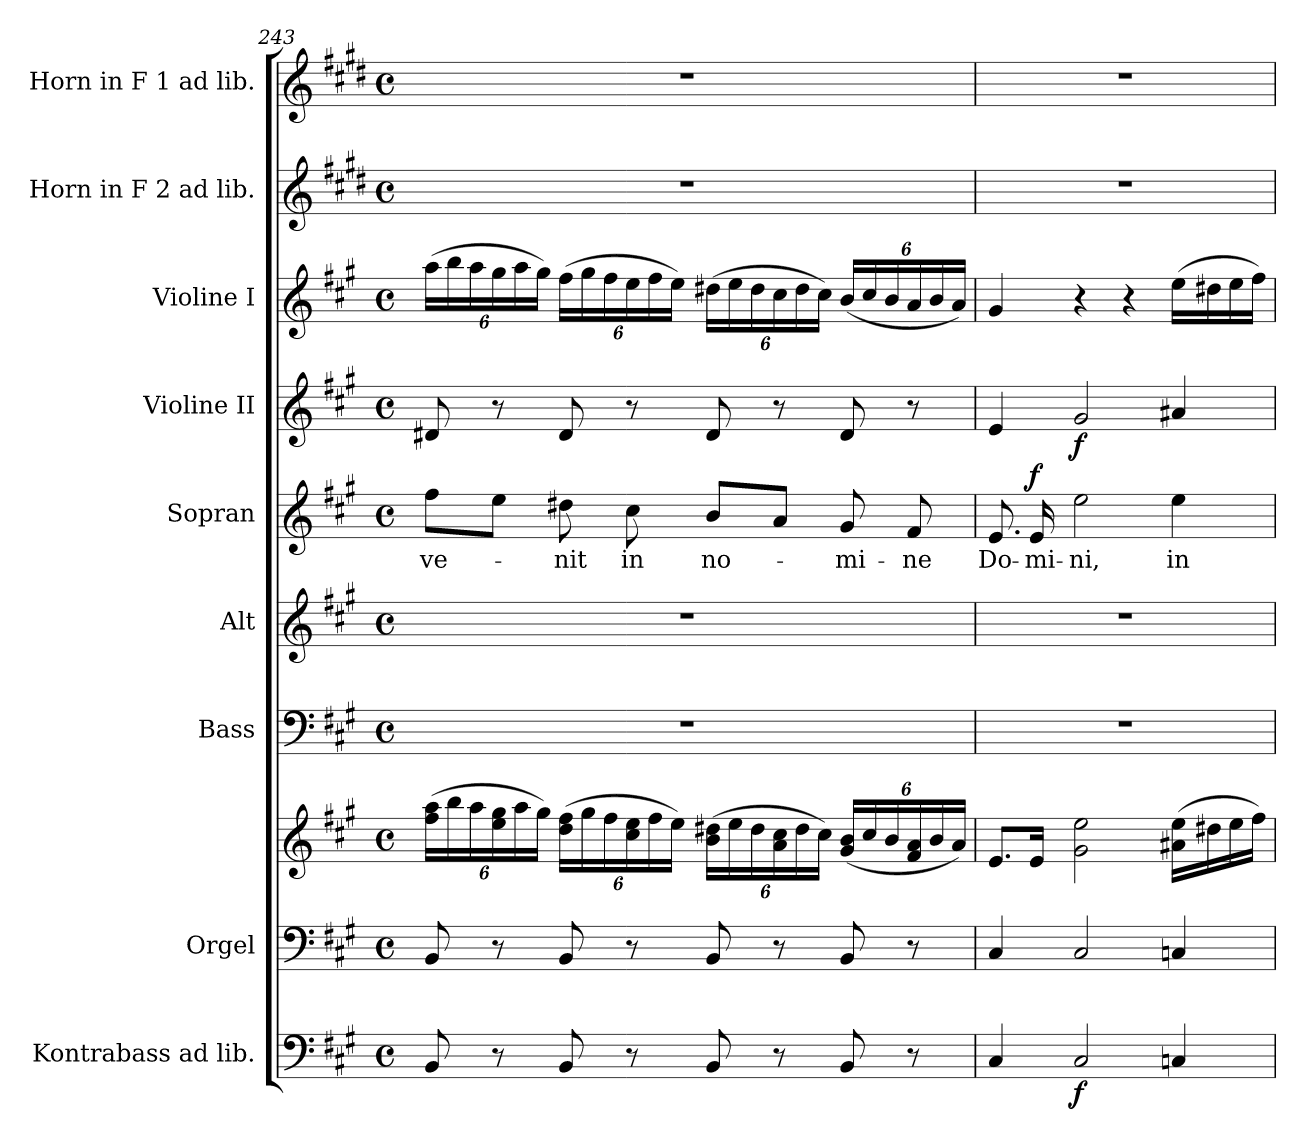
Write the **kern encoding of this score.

**kern	**dynam	**kern	**kern	**kern	**kern	**kern	**text	**dynam	**kern	**dynam	**kern	**kern	**kern
*part9	*part9	*part8	*part8	*part7	*part6	*part5	*part5	*part5	*part4	*part4	*part3	*part2	*part1
*staff10	*staff10	*staff9	*staff8	*staff7	*staff6	*staff5	*staff5	*staff5	*staff4	*staff4	*staff3	*staff2	*staff1
*I"Kontrabass ad lib.	*	*I"Orgel	*	*I"Bass	*I"Alt	*I"Sopran	*	*	*I"Violine II	*	*I"Violine I	*I"Horn in F 2 ad lib.	*I"Horn in F 1 ad lib.
*I'Kb.	*	*I'Org.	*	*I'B.	*I'A.	*I'S.	*	*	*I'Vl. II	*	*I'Vl. I	*	*
*clefF4	*	*clefF4	*clefG2	*clefF4	*clefG2	*clefG2	*	*	*clefG2	*	*clefG2	*clefG2	*clefG2
*ITrd7c12	*	*	*	*	*	*	*	*	*	*	*	*ITrd4c7	*ITrd4c7
*k[f#c#g#]	*	*k[f#c#g#]	*k[f#c#g#]	*k[f#c#g#]	*k[f#c#g#]	*k[f#c#g#]	*	*	*k[f#c#g#]	*	*k[f#c#g#]	*k[f#c#g#]	*k[f#c#g#]
*A:	*	*A:	*A:	*A:	*A:	*A:	*	*	*A:	*	*A:	*A:	*A:
*M4/4	*	*M4/4	*M4/4	*M4/4	*M4/4	*M4/4	*	*	*M4/4	*	*M4/4	*M4/4	*M4/4
*met(c)	*	*met(c)	*met(c)	*met(c)	*met(c)	*met(c)	*	*	*met(c)	*	*met(c)	*met(c)	*met(c)
=243	=243	=243	=243	=243	=243	=243	=243	=243	=243	=243	=243	=243	=243
!	!	!	!	!	!	!	!LO:LY:b	!	!	!	!	!	!
8BBB/	.	8BB/	(>24ff#\ 24aa\LL	1r	1r	8ff#\L	ve-	.	8d#X/	.	(>24aa\LL	1r	1r
.	.	.	24bb\	.	.	.	.	.	.	.	24bb\	.	.
.	.	.	24aa\	.	.	.	.	.	.	.	24aa\	.	.
8r	.	8r	24ee\ 24gg#\	.	.	8ee\J	.	.	8r	.	24gg#\	.	.
.	.	.	24aa\	.	.	.	.	.	.	.	24aa\	.	.
.	.	.	24gg#\JJ)	.	.	.	.	.	.	.	24gg#\JJ)	.	.
!	!	!	!	!	!	!	!LO:LY:b	!	!	!	!	!	!
8BBB/	.	8BB/	(>24dd\ 24ff#\LL	.	.	8dd#X\	-nit	.	8d#/	.	(>24ff#\LL	.	.
.	.	.	24gg#\	.	.	.	.	.	.	.	24gg#\	.	.
.	.	.	24ff#\	.	.	.	.	.	.	.	24ff#\	.	.
!	!	!	!	!	!	!	!LO:LY:b	!	!	!	!	!	!
8r	.	8r	24cc#\ 24ee\	.	.	8cc#\	in	.	8r	.	24ee\	.	.
.	.	.	24ff#\	.	.	.	.	.	.	.	24ff#\	.	.
.	.	.	24ee\JJ)	.	.	.	.	.	.	.	24ee\JJ)	.	.
!	!	!	!	!	!	!	!LO:LY:b	!	!	!	!	!	!
8BBB/	.	8BB/	(>24b\ 24dd#X\LL	.	.	8b/L	no-	.	8d#/	.	(>24dd#X\LL	.	.
.	.	.	24ee\	.	.	.	.	.	.	.	24ee\	.	.
.	.	.	24dd#\	.	.	.	.	.	.	.	24dd#\	.	.
8r	.	8r	24a\ 24cc#\	.	.	8a/J	.	.	8r	.	24cc#\	.	.
.	.	.	24dd#\	.	.	.	.	.	.	.	24dd#\	.	.
.	.	.	24cc#\JJ)	.	.	.	.	.	.	.	24cc#\JJ)	.	.
!	!	!	!	!	!	!	!LO:LY:b	!	!	!	!	!	!
8BBB/	.	8BB/	(<24g#/ 24b/LL	.	.	8g#/	-mi-	.	8d#/	.	(<24b/LL	.	.
.	.	.	24cc#/	.	.	.	.	.	.	.	24cc#/	.	.
.	.	.	24b/	.	.	.	.	.	.	.	24b/	.	.
!	!	!	!	!	!	!	!LO:LY:b	!	!	!	!	!	!
8r	.	8r	24f#/ 24a/	.	.	8f#/	-ne	.	8r	.	24a/	.	.
.	.	.	24b/	.	.	.	.	.	.	.	24b/	.	.
.	.	.	24a/JJ)	.	.	.	.	.	.	.	24a/JJ)	.	.
!!LO:PB:g=z
=244	=244	=244	=244	=244	=244	=244	=244	=244	=244	=244	=244	=244	=244
!	!	!	!	!	!	!	!LO:LY:b	!	!	!	!	!	!
4CC#/	.	4C#/	8.e/L	1r	1r	8.e/	Do-	.	4e/	.	4g#/	1r	1r
!	!	!	!	!	!	!	!LO:LY:b	!LO:DY:a	!	!	!	!	!
.	.	.	16e/Jk	.	.	16e/	-mi-	f	.	.	.	.	.
!	!LO:DY:b	!	!	!	!	!	!LO:LY:b	!	!	!LO:DY:b	!	!	!
2CC#/	f	2C#/	2g#\ 2ee\	.	.	2ee\	-ni,	.	2g#/	f	4r	.	.
.	.	.	.	.	.	.	.	.	.	.	4r	.	.
!	!	!	!	!	!	!	!LO:LY:b	!	!	!	!	!	!
4CCn/	.	4Cn/	(>16a#X\ 16ee\LL	.	.	4ee\	in	.	4a#X/	.	(>16ee\LL	.	.
.	.	.	16dd#X\	.	.	.	.	.	.	.	16dd#X\	.	.
.	.	.	16ee\	.	.	.	.	.	.	.	16ee\	.	.
.	.	.	16ff#\JJ)	.	.	.	.	.	.	.	16ff#\JJ)	.	.
=	=	=	=	=	=	=	=	=	=	=	=	=	=
*-	*-	*-	*-	*-	*-	*-	*-	*-	*-	*-	*-	*-	*-
